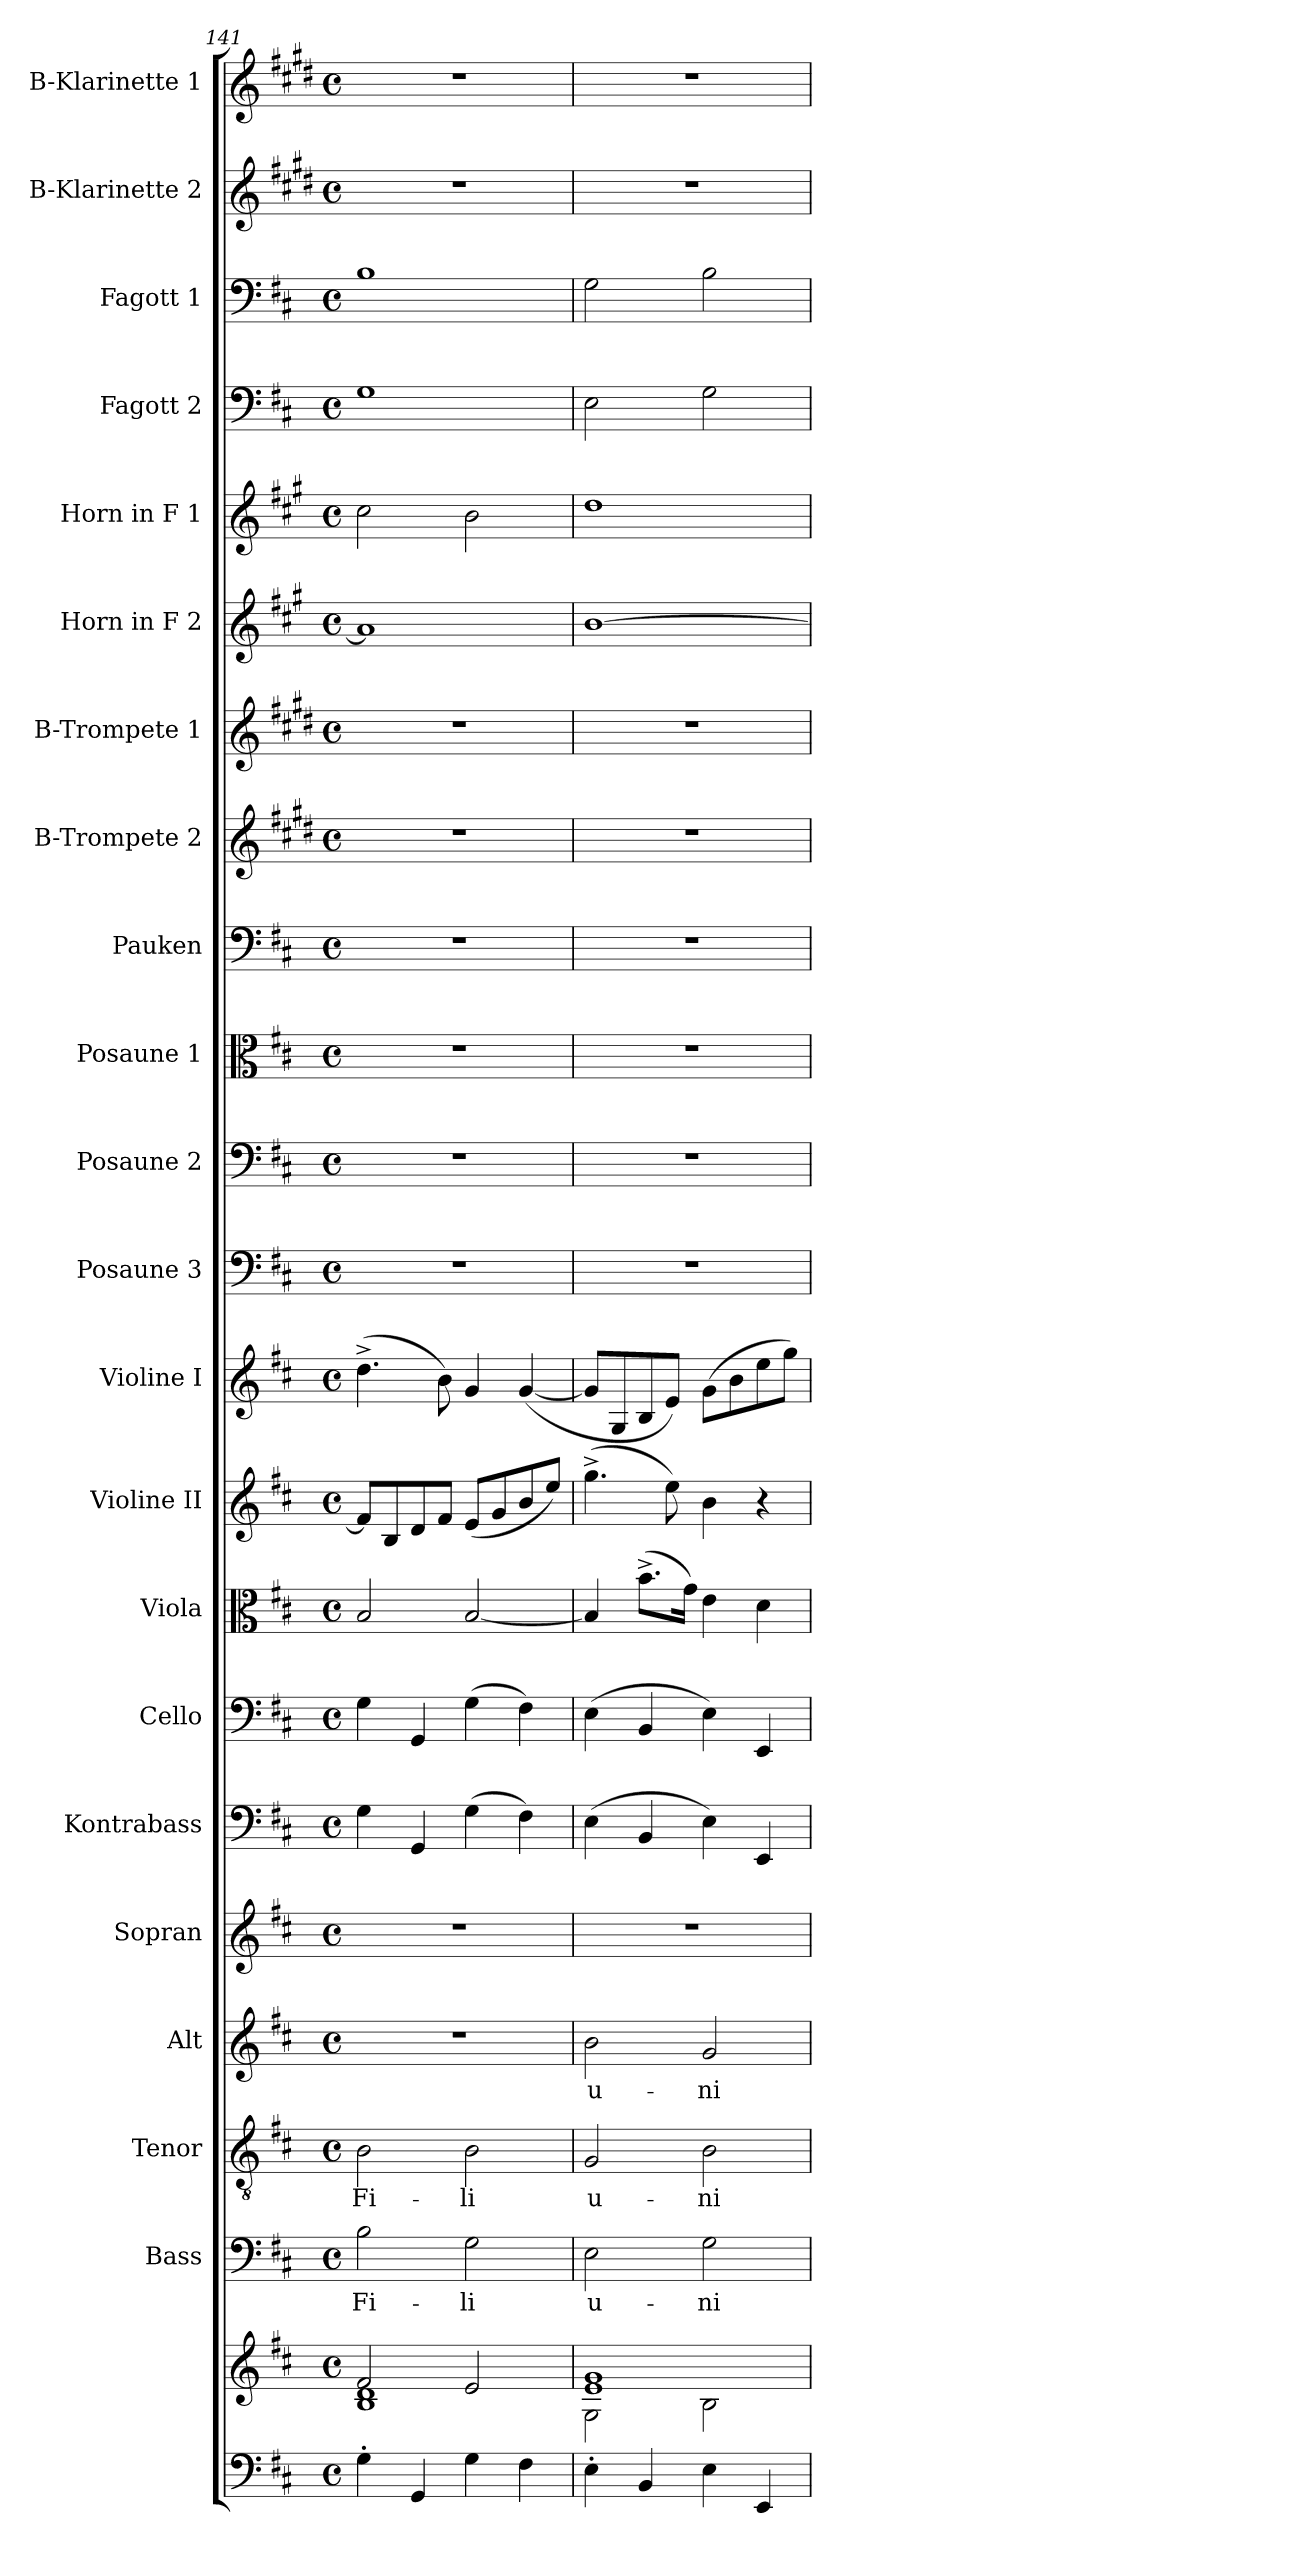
**kern	**kern	**kern	**text	**kern	**text	**kern	**text	**kern	**kern	**kern	**kern	**kern	**kern	**kern	**kern	**kern	**kern	**kern	**kern	**kern	**kern	**kern	**kern	**kern	**kern
*part22	*part22	*part21	*part21	*part20	*part20	*part19	*part19	*part18	*part17	*part16	*part15	*part14	*part13	*part12	*part11	*part10	*part9	*part8	*part7	*part6	*part5	*part4	*part3	*part2	*part1
*staff23	*staff22	*staff21	*staff21	*staff20	*staff20	*staff19	*staff19	*staff18	*staff17	*staff16	*staff15	*staff14	*staff13	*staff12	*staff11	*staff10	*staff9	*staff8	*staff7	*staff6	*staff5	*staff4	*staff3	*staff2	*staff1
*	*	*I"Bass	*	*I"Tenor	*	*I"Alt	*	*I"Sopran	*I"Kontrabass	*I"Cello	*I"Viola	*I"Violine II	*I"Violine I	*I"Posaune 3	*I"Posaune 2	*I"Posaune 1	*I"Pauken	*I"B-Trompete 2	*I"B-Trompete 1	*I"Horn in F 2	*I"Horn in F 1	*I"Fagott 2	*I"Fagott 1	*I"B-Klarinette 2	*I"B-Klarinette 1
*	*	*I'B.	*	*I'T.	*	*I'A.	*	*I'S.	*I'Kb.	*	*I'Vla.	*I'Vl. II	*I'Vl. I	*I'Pos. 3	*I'Pos. 2	*I'Pos. 1	*I'Pk.	*I'B Trp. 2	*I'B Trp. 1	*	*	*I'Fg. 2	*I'Fg. 1	*I'B Kl. 2	*I'B Kl. 1
*clefF4	*clefG2	*clefF4	*	*clefGv2	*	*clefG2	*	*clefG2	*clefF4	*clefF4	*clefC3	*clefG2	*clefG2	*clefF4	*clefF4	*clefC3	*clefF4	*clefG2	*clefG2	*clefG2	*clefG2	*clefF4	*clefF4	*clefG2	*clefG2
*	*	*	*	*	*	*	*	*	*ITrd7c12	*	*	*	*	*	*	*	*	*ITrd1c2	*ITrd1c2	*ITrd4c7	*ITrd4c7	*	*	*ITrd1c2	*ITrd1c2
*k[f#c#]	*k[f#c#]	*k[f#c#]	*	*k[f#c#]	*	*k[f#c#]	*	*k[f#c#]	*k[f#c#]	*k[f#c#]	*k[f#c#]	*k[f#c#]	*k[f#c#]	*k[f#c#]	*k[f#c#]	*k[f#c#]	*k[f#c#]	*k[f#c#]	*k[f#c#]	*k[f#c#]	*k[f#c#]	*k[f#c#]	*k[f#c#]	*k[f#c#]	*k[f#c#]
*D:	*D:	*D:	*	*D:	*	*D:	*	*D:	*D:	*D:	*D:	*D:	*D:	*D:	*D:	*D:	*D:	*D:	*D:	*D:	*D:	*D:	*D:	*D:	*D:
*M4/4	*M4/4	*M4/4	*	*M4/4	*	*M4/4	*	*M4/4	*M4/4	*M4/4	*M4/4	*M4/4	*M4/4	*M4/4	*M4/4	*M4/4	*M4/4	*M4/4	*M4/4	*M4/4	*M4/4	*M4/4	*M4/4	*M4/4	*M4/4
*met(c)	*met(c)	*met(c)	*	*met(c)	*	*met(c)	*	*met(c)	*met(c)	*met(c)	*met(c)	*met(c)	*met(c)	*met(c)	*met(c)	*met(c)	*met(c)	*met(c)	*met(c)	*met(c)	*met(c)	*met(c)	*met(c)	*met(c)	*met(c)
=141	=141	=141	=141	=141	=141	=141	=141	=141	=141	=141	=141	=141	=141	=141	=141	=141	=141	=141	=141	=141	=141	=141	=141	=141	=141
*	*^	*	*	*	*	*	*	*	*	*	*	*	*	*	*	*	*	*	*	*	*	*	*	*	*
!	!	!	!	!LO:LY:b	!	!LO:LY:b	!	!	!	!	!	!	!	!	!	!	!	!	!	!	!	!	!	!	!	!
4G'>\	2f#/	1B 1d	2B\	Fi-	2B\	Fi-	1r	.	1r	4GG\	4G\	2B/	8f#/L]	(>4.dd^>\	1r	1r	1r	1r	1r	1r	1d]	2f#\	1G	1B	1r	1r
.	.	.	.	.	.	.	.	.	.	.	.	.	8B/	.	.	.	.	.	.	.	.	.	.	.	.	.
4GG/	.	.	.	.	.	.	.	.	.	4GGG/	4GG/	.	8d/	.	.	.	.	.	.	.	.	.	.	.	.	.
.	.	.	.	.	.	.	.	.	.	.	.	.	8f#/J	8b\)	.	.	.	.	.	.	.	.	.	.	.	.
!	!	!	!	!LO:LY:b	!	!LO:LY:b	!	!	!	!	!	!	!	!	!	!	!	!	!	!	!	!	!	!	!	!
4G\	2e/	.	2G\	-li	2B\	-li	.	.	.	(>4GG\	(>4G\	[2B/	(<8e/L	4g/	.	.	.	.	.	.	.	2e\	.	.	.	.
.	.	.	.	.	.	.	.	.	.	.	.	.	8g/	.	.	.	.	.	.	.	.	.	.	.	.	.
4F#\	.	.	.	.	.	.	.	.	.	4FF#\)	4F#\)	.	8b/	(<[4g/	.	.	.	.	.	.	.	.	.	.	.	.
.	.	.	.	.	.	.	.	.	.	.	.	.	8ee/J)	.	.	.	.	.	.	.	.	.	.	.	.	.
=142	=142	=142	=142	=142	=142	=142	=142	=142	=142	=142	=142	=142	=142	=142	=142	=142	=142	=142	=142	=142	=142	=142	=142	=142	=142	=142
!	!	!	!	!LO:LY:b	!	!LO:LY:b	!	!LO:LY:b	!	!	!	!	!	!	!	!	!	!	!	!	!	!	!	!	!	!
4E'>\	1e 1g	2G\	2E\	u-	2G/	u-	2b\	u-	1r	(>4EE\	(>4E\	4B/]	(>4.gg^>\	8g/L]	1r	1r	1r	1r	1r	1r	[1e	1g	2E\	2G\	1r	1r
.	.	.	.	.	.	.	.	.	.	.	.	.	.	8G/	.	.	.	.	.	.	.	.	.	.	.	.
4BB/	.	.	.	.	.	.	.	.	.	4BBB/	4BB/	(>8.b^>\L	.	8B/	.	.	.	.	.	.	.	.	.	.	.	.
.	.	.	.	.	.	.	.	.	.	.	.	.	8ee\)	8e/J)	.	.	.	.	.	.	.	.	.	.	.	.
.	.	.	.	.	.	.	.	.	.	.	.	16g\Jk)	.	.	.	.	.	.	.	.	.	.	.	.	.	.
!	!	!	!	!LO:LY:b	!	!LO:LY:b	!	!LO:LY:b	!	!	!	!	!	!	!	!	!	!	!	!	!	!	!	!	!	!
4E\	.	2B\	2G\	-ni-	2B\	-ni-	2g/	-ni-	.	4EE\)	4E\)	4e\	4b\	(>8g\L	.	.	.	.	.	.	.	.	2G\	2B\	.	.
.	.	.	.	.	.	.	.	.	.	.	.	.	.	8b\	.	.	.	.	.	.	.	.	.	.	.	.
4EE/	.	.	.	.	.	.	.	.	.	4EEE/	4EE/	4d\	4r	8ee\	.	.	.	.	.	.	.	.	.	.	.	.
.	.	.	.	.	.	.	.	.	.	.	.	.	.	8gg\J)	.	.	.	.	.	.	.	.	.	.	.	.
*	*v	*v	*	*	*	*	*	*	*	*	*	*	*	*	*	*	*	*	*	*	*	*	*	*	*	*
=	=	=	=	=	=	=	=	=	=	=	=	=	=	=	=	=	=	=	=	=	=	=	=	=	=
*-	*-	*-	*-	*-	*-	*-	*-	*-	*-	*-	*-	*-	*-	*-	*-	*-	*-	*-	*-	*-	*-	*-	*-	*-	*-
